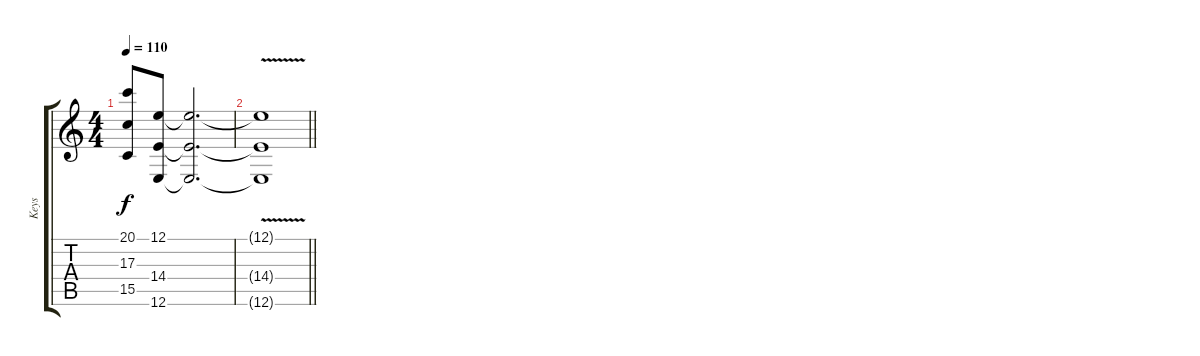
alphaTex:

\track ("Keys" "Keys") {instrument drawbarorgan}
\staff {score tabs}
\tuning (E4 B3 G3 D3 A2 E2) {hide}
\ts (4 4)
\tempo 110
\clef g2
\ks c
(20.1 17.3 15.5).8{dy f} (12.1 14.4 12.6).8 (12.1{t} 14.4{t} 12.6{t}).2{d} |
\barLineRight lightlight
(12.1{v t} 14.4{t} 12.6{t}).1
